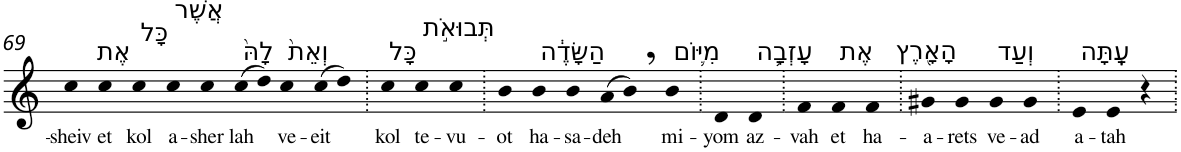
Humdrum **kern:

**kern	**text
*part1	*part1
*staff1	*staff1
*I"Piano	*
*I'Pno	*
!!LO:PB:g=z
*clefG2	*
*k[]	*
=69	=69
!	!LO:LY:b
4cc	-sheiv
!LO:TX:a:t=אֶת	!
!	!LO:LY:b
4cc	et
!LO:TX:a:t=כָּל	!
!	!LO:LY:b
4cc	kol
!LO:TX:a:t=אֲשֶׁר	!
!	!LO:LY:b
4cc	a-
!	!LO:LY:b
4cc	-sher
!LO:TX:a:t=לָהּ֙	!
!	!LO:LY:b
(>8cc	lah
8dd)	.
!LO:TX:a:t=וְאֵת֙	!
!	!LO:LY:b
4cc	ve-
!	!LO:LY:b
(>8cc	-eit
8dd)	.
=70.	=70.
!LO:TX:a:t=כָּל	!
!	!LO:LY:b
4cc	kol
!LO:TX:a:t=תְּבוּאֹ֣ת	!
!	!LO:LY:b
4cc	te-
!	!LO:LY:b
4cc	-vu-
=71.	=71.
!	!LO:LY:b
4b	-ot
!LO:TX:a:t=הַשָּׂדֶ֔ה	!
!	!LO:LY:b
4b	ha-
!	!LO:LY:b
4b	-sa-
!	!LO:LY:b
(>8a	-deh
8b,)	.
!LO:TX:a:t=מִיּ֛וֹם	!
!	!LO:LY:b
4b	mi-
=72.	=72.
!	!LO:LY:b
4d	-yom
!LO:TX:a:t=עָזְבָ֥ה	!
!	!LO:LY:b
4d	az-
=73.	=73.
!	!LO:LY:b
4f	-vah
!LO:TX:a:t=אֶת	!
!	!LO:LY:b
4f	et
!LO:TX:a:t=הָאָ֖רֶץ	!
!	!LO:LY:b
4f	ha-
=74.	=74.
!	!LO:LY:b
4g#X	-a-
!	!LO:LY:b
4g#	-rets
!LO:TX:a:t=וְעַד	!
!	!LO:LY:b
4g#	ve-
!	!LO:LY:b
4g#	-ad
=75.	=75.
!LO:TX:a:t=עָֽתָּה	!
!	!LO:LY:b
4e	a-
!	!LO:LY:b
4e	-tah
4r	.
=.	=.
*-	*-
